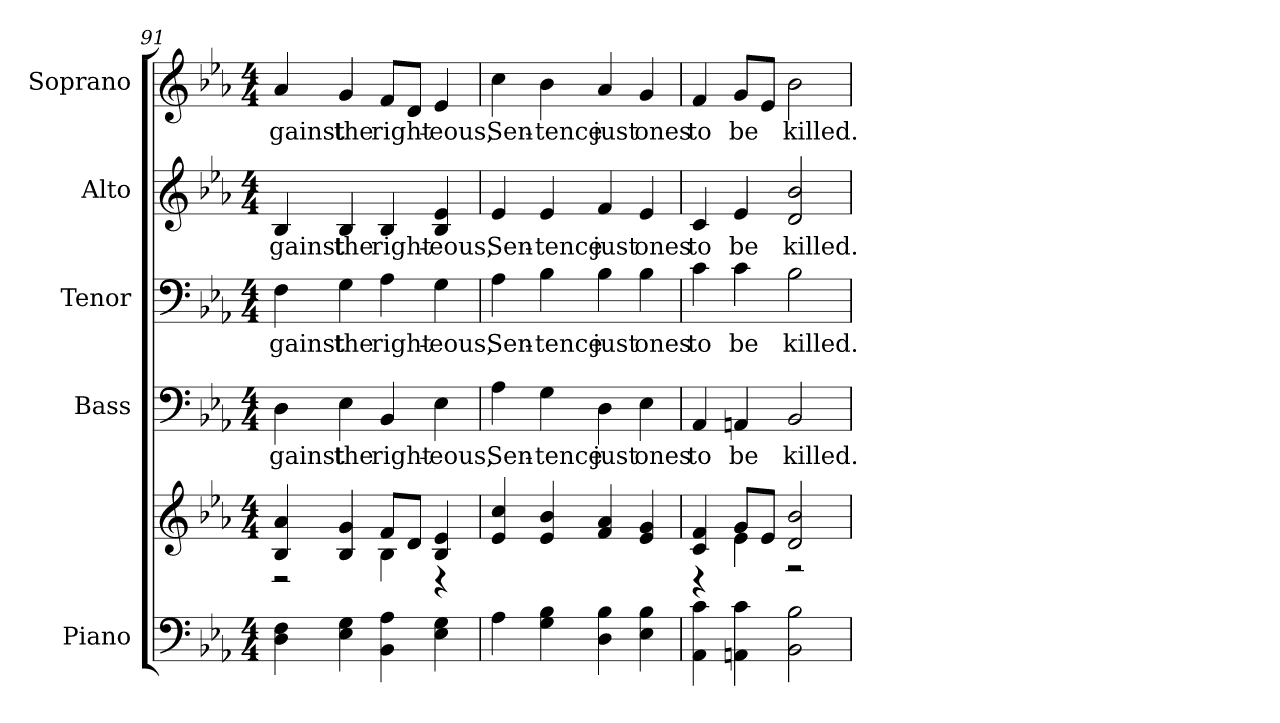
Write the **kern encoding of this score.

**kern	**kern	**kern	**text	**kern	**text	**kern	**text	**kern	**text
*part5	*part5	*part4	*part4	*part3	*part3	*part2	*part2	*part1	*part1
*staff6	*staff5	*staff4	*staff4	*staff3	*staff3	*staff2	*staff2	*staff1	*staff1
*I"Piano	*	*I"Bass	*	*I"Tenor	*	*I"Alto	*	*I"Soprano	*
*I'Pno.	*	*I'B.	*	*I'T.	*	*I'A.	*	*I'S.	*
*clefF4	*clefG2	*clefF4	*	*clefF4	*	*clefG2	*	*clefG2	*
*k[b-e-a-]	*k[b-e-a-]	*k[b-e-a-]	*	*k[b-e-a-]	*	*k[b-e-a-]	*	*k[b-e-a-]	*
*E-:	*E-:	*E-:	*	*E-:	*	*E-:	*	*E-:	*
*M4/4	*M4/4	*M4/4	*	*M4/4	*	*M4/4	*	*M4/4	*
=91	=91	=91	=91	=91	=91	=91	=91	=91	=91
*	*^	*	*	*	*	*	*	*	*
!	!	!	!	!LO:LY:b:color=#000000	!	!	!	!	!	!
!	!	!	!	!	!	!LO:LY:b:color=#000000	!	!	!	!
!	!	!	!	!	!	!	!	!LO:LY:b:color=#000000	!	!
!	!	!	!	!	!	!	!	!	!	!LO:LY:b:color=#000000
4Di\ 4Fi	4B-i/ 4a-i	2r	4Di\	-gainst	4Fi\	-gainst	4B-i/	-gainst	4a-i/	-gainst
!	!	!	!	!LO:LY:b:color=#000000	!	!	!	!	!	!
!	!	!	!	!	!	!LO:LY:b:color=#000000	!	!	!	!
!	!	!	!	!	!	!	!	!LO:LY:b:color=#000000	!	!
!	!	!	!	!	!	!	!	!	!	!LO:LY:b:color=#000000
4E-i\ 4Gi	4B-i/ 4gi	.	4E-i\	the	4Gi\	the	4B-i/	the	4gi/	the
!	!	!	!	!LO:LY:b:color=#000000	!	!	!	!	!	!
!	!	!	!	!	!	!LO:LY:b:color=#000000	!	!	!	!
!	!	!	!	!	!	!	!	!LO:LY:b:color=#000000	!	!
!	!	!	!	!	!	!	!	!	!	!LO:LY:b:color=#000000
4BB-i\ 4A-i	8fi/L	4B-i\	4BB-i/	right-	4A-i\	right-	4B-i/	right-	8fi/L	right-
.	8di/J	.	.	.	.	.	.	.	8di/J	.
!	!	!	!	!LO:LY:b:color=#000000	!	!	!	!	!	!
!	!	!	!	!	!	!LO:LY:b:color=#000000	!	!	!	!
!	!	!	!	!	!	!	!	!LO:LY:b:color=#000000	!	!
!	!	!	!	!	!	!	!	!	!	!LO:LY:b:color=#000000
4E-i\ 4Gi	4B-i/ 4e-i	4r	4E-i\	-eous,	4Gi\	-eous,	4B-i/ 4e-i	-eous,	4e-i/	-eous,
*	*v	*v	*	*	*	*	*	*	*	*
=92	=92	=92	=92	=92	=92	=92	=92	=92	=92
*	*^	*	*	*	*	*	*	*	*
!	!	!	!	!LO:LY:b:color=#000000	!	!	!	!	!	!
*	*v	*v	*	*	*	*	*	*	*	*
*	*^	*	*	*	*	*	*	*	*
!	!	!	!	!	!	!LO:LY:b:color=#000000	!	!	!	!
*	*v	*v	*	*	*	*	*	*	*	*
*	*^	*	*	*	*	*	*	*	*
!	!	!	!	!	!	!	!	!LO:LY:b:color=#000000	!	!
*	*v	*v	*	*	*	*	*	*	*	*
*	*^	*	*	*	*	*	*	*	*
!	!	!	!	!	!	!	!	!	!	!LO:LY:b:color=#000000
*	*v	*v	*	*	*	*	*	*	*	*
4A-i\	4e-i/ 4cci	4A-i\	Sen-	4A-i\	Sen-	4e-i/	Sen-	4cci\	Sen-
!	!	!	!LO:LY:b:color=#000000	!	!	!	!	!	!
!	!	!	!	!	!LO:LY:b:color=#000000	!	!	!	!
!	!	!	!	!	!	!	!LO:LY:b:color=#000000	!	!
!	!	!	!	!	!	!	!	!	!LO:LY:b:color=#000000
4Gi\ 4B-i	4e-i/ 4b-i	4Gi\	-tence	4B-i\	-tence	4e-i/	-tence	4b-i\	-tence
!	!	!	!LO:LY:b:color=#000000	!	!	!	!	!	!
!	!	!	!	!	!LO:LY:b:color=#000000	!	!	!	!
!	!	!	!	!	!	!	!LO:LY:b:color=#000000	!	!
!	!	!	!	!	!	!	!	!	!LO:LY:b:color=#000000
4Di\ 4B-i	4fi/ 4a-i	4Di\	just	4B-i\	just	4fi/	just	4a-i/	just
!	!	!	!LO:LY:b:color=#000000	!	!	!	!	!	!
!	!	!	!	!	!LO:LY:b:color=#000000	!	!	!	!
!	!	!	!	!	!	!	!LO:LY:b:color=#000000	!	!
!	!	!	!	!	!	!	!	!	!LO:LY:b:color=#000000
4E-i\ 4B-i	4e-i/ 4gi	4E-i\	ones	4B-i\	ones	4e-i/	ones	4gi/	ones
=93	=93	=93	=93	=93	=93	=93	=93	=93	=93
*	*^	*	*	*	*	*	*	*	*
!	!	!	!	!LO:LY:b:color=#000000	!	!	!	!	!	!
!	!	!	!	!	!	!LO:LY:b:color=#000000	!	!	!	!
!	!	!	!	!	!	!	!	!LO:LY:b:color=#000000	!	!
!	!	!	!	!	!	!	!	!	!	!LO:LY:b:color=#000000
4AA-i\ 4ci	4ci/ 4fi	4r	4AA-i/	to	4ci\	to	4ci/	to	4fi/	to
!	!	!	!	!LO:LY:b:color=#000000	!	!	!	!	!	!
!	!	!	!	!	!	!LO:LY:b:color=#000000	!	!	!	!
!	!	!	!	!	!	!	!	!LO:LY:b:color=#000000	!	!
!	!	!	!	!	!	!	!	!	!	!LO:LY:b:color=#000000
4AAni\ 4ci	8gi/L	4e-i\	4AAni/	be	4ci\	be	4e-i/	be	8gi/L	be
.	8e-i/J	.	.	.	.	.	.	.	8e-i/J	.
!	!	!	!	!LO:LY:b:color=#000000	!	!	!	!	!	!
!	!	!	!	!	!	!LO:LY:b:color=#000000	!	!	!	!
!	!	!	!	!	!	!	!	!LO:LY:b:color=#000000	!	!
!	!	!	!	!	!	!	!	!	!	!LO:LY:b:color=#000000
2BB-i\ 2B-i	2di/ 2b-i	2r	2BB-i/	killed.	2B-i\	killed.	2di/ 2b-i	killed.	2b-i\	killed.
*	*v	*v	*	*	*	*	*	*	*	*
=	=	=	=	=	=	=	=	=	=
*-	*-	*-	*-	*-	*-	*-	*-	*-	*-
